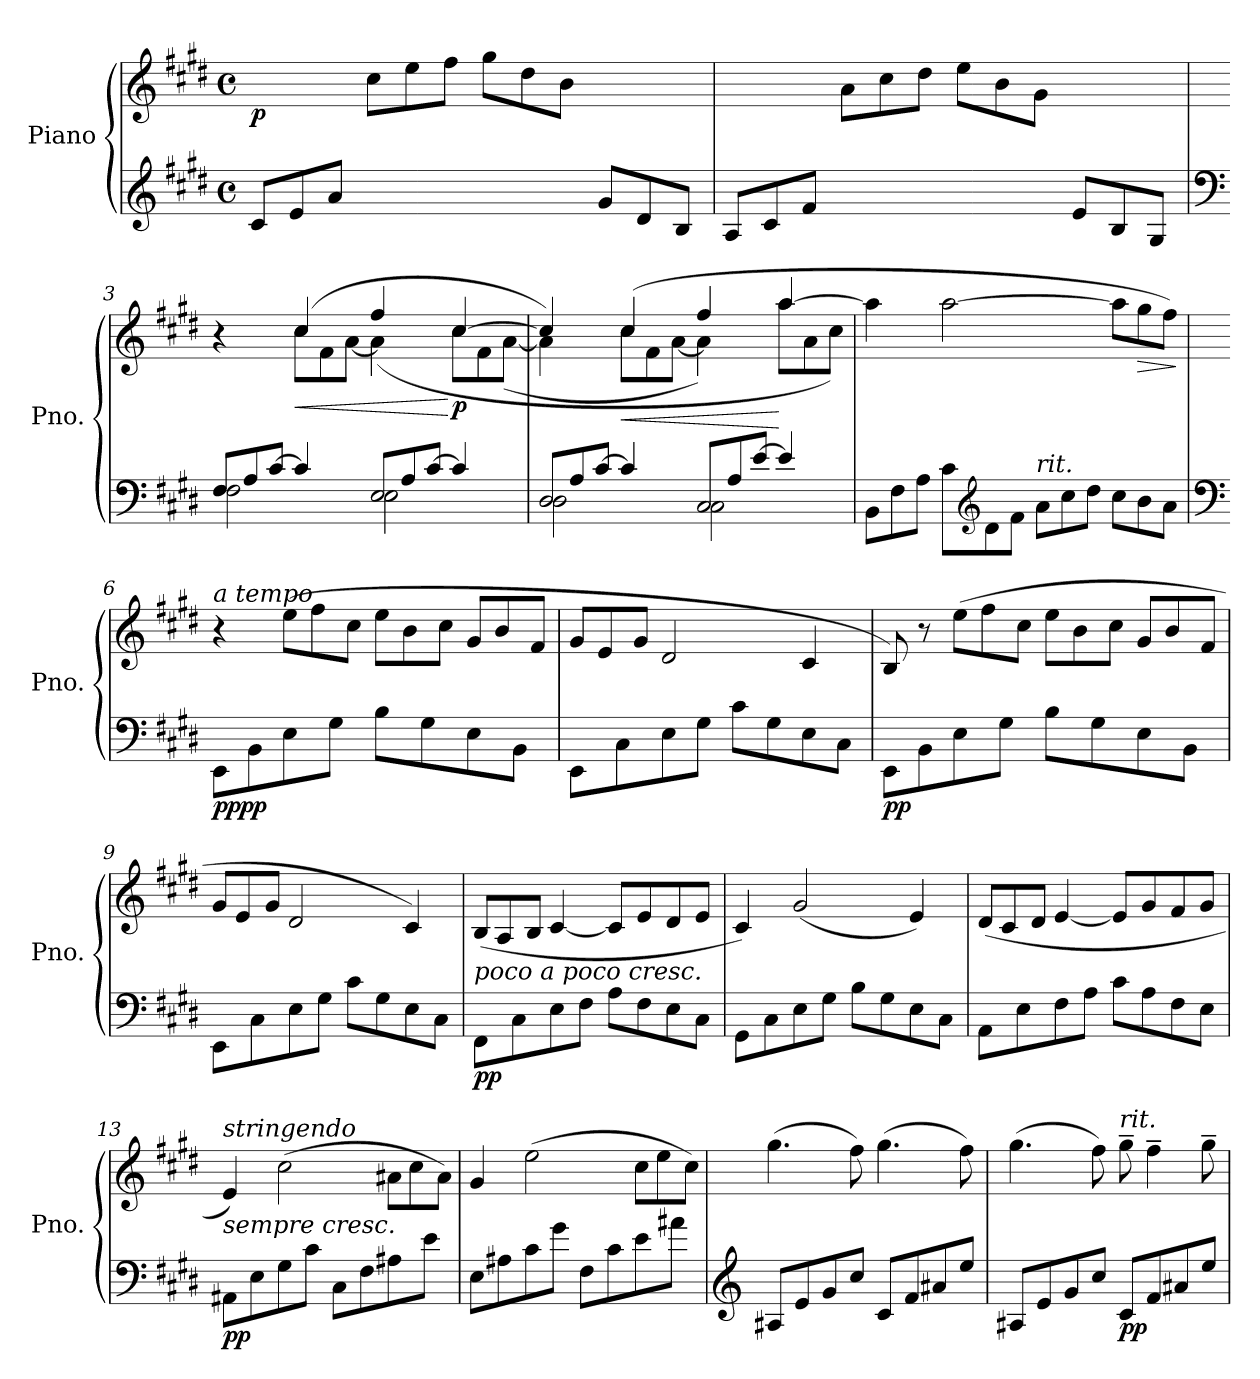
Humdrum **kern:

**kern	**kern	**dynam
*part1	*part1	*part1
*staff2	*staff1	*staff1/2
*I"Piano	*	*
*I'Pno.	*	*
*clefG2	*clefG2	*
*k[f#c#g#d#]	*k[f#c#g#d#]	*
*M4/4	*M4/4	*
*met(c)	*met(c)	*
*Xtuplet	*	*
=1	=1	=1
!	!LO:TX:a:B:t=Andantino con moto	!
!	!	!LO:DY:b
*	*^	*
12c#/L	4ryy	12ryy	p
*	*MM115	*	*
12e/	.	3%2ryy	.
*	*MM120	*	*
12a/J	.	.	.
*	*Xtuplet	*	*
4ryy	12cc#\L	.	.
.	12ee\	.	.
.	12ff#\J	.	.
4ryy	12gg#\L	.	.
.	12dd#\	.	.
.	12b\J	.	.
12g#/L	4ryy	6.ryy	.
*	*MM115	*	*
12d#/	.	.	.
12B/J	.	.	.
*	*v	*v	*
=2	=2	=2
12A/L	4ryy	.
*	*MM115	*
12c#/	.	.
*	*MM120	*
12f#/J	.	.
4ryy	12a\L	.
.	12cc#\	.
.	12dd#\J	.
4ryy	12ee\L	.
.	12b\	.
.	12g#\J	.
12e/L	4ryy	.
*	*MM115	*
12B/	.	.
12G#/J	.	.
=3	=3	=3
*clefF4	*	*
*	*MM110	*
!LO:N:head=open	!	!
*^	*^	*
(<12F#/L	2F#\	4r	4rffyy	.
*	*	*MM115	*	*
12A/	.	.	.	.
*	*	*MM120	*	*
[12c#/J	.	.	.	.
!	!	!	!	!LO:HP:b
4c#/]	.	(>4cc#/	12cc#\L	<
.	.	.	12f#\	.
.	.	.	[12a\J	.
*	*	*MM115	*	*
!LO:N:head=open	!	!	!	!
12E/L	2E\	4ff#/	(4a\]	.
12A/	.	.	.	.
[12c#/J	.	.	.	.
*	*	*MM120	*	*
!	!	!	!	!LO:DY:n=1:b
4c#/]	.	[4cc#/	12cc#\L	[ p
.	.	.	12f#\	.
.	.	.	([12a\J	.
!!LO:LB:g=z	!!
=4	=4	=4	=4	=4
!LO:N:head=open	!	!	!	!
12D#/L	2D#\	4cc#/])	4a\]	.
12A/	.	.	.	.
[12c#/J	.	.	.	.
*	*	*MM115	*	*
!	!	!	!	!LO:HP:b
4c#/]	.	(>4cc#/	12cc#\L	<
.	.	.	12f#\	.
.	.	.	[12a\J	.
!LO:N:head=open	!	!	!	!
(>12C#/L	2C#\	4ff#/	4a\])	.
12A/	.	.	.	.
[12e/J	.	.	.	.
*	*	*MM110	*	*
4e/]	.	[4aa/	12aa\L	[
.	.	.	12a\	.
.	.	.	(12cc#\J)	.
*v	*v	*	*	*
*	*v	*v	*
=5	=5	=5
*	*MM105	*
12BB\L	4aa\]	.
12F#\	.	.
12A\J	.	.
*	*MM100	*
12c#\L	[2aa\	.
*clefG2	*	*
12d#\	.	.
12f#\J	.	.
*	*MM90	*
!LO:TX:a:i:t=rit.	!	!
12a\L	.	.
12cc#\	.	.
*	*MM80	*
12dd#\J	.	.
*	*MM60	*
12cc#\L	12aa\L]	.
*	*MM50	*
!	!	!LO:HP:b
12b\	12gg#\	>
*	*MM30	*
12a\J	12ff#\J)	.
.	.	]
=6	=6	=6
*clefF4	*	*
*	*MM110	*
!	!LO:TX:a:i:t=a tempo	!
!	!	!LO:DY:b=2
!	!	!LO:DY:n=1:b
8EE\L	4r	pp pp
*	*MM115	*
8BB\	.	.
*	*MM120	*
8E\	(>12ee\L	.
.	12ff#\	.
8G#\J	.	.
.	12cc#\J	.
8B\L	12ee\L	.
.	12b\	.
8G#\	.	.
.	12cc#\J	.
8E\	12g#/L	.
.	12b/	.
8BB\J	.	.
.	12f#/J	.
=7	=7	=7
8EE\L	12g#/L	.
.	12e/	.
8C#\	.	.
.	12g#/J	.
8E\	2d#/	.
8G#\J	.	.
8c#\L	.	.
8G#\	.	.
*	*MM115	*
8E\	4c#/	.
8C#\J	.	.
!!LO:LB:g=z
=8	=8	=8
!	!	!LO:DY:b=2
8EE\L	8B/)	pp
8BB\	8r	.
*	*MM120	*
8E\	(>12ee\L	.
.	12ff#\	.
8G#\J	.	.
.	12cc#\J	.
8B\L	12ee\L	.
.	12b\	.
8G#\	.	.
.	12cc#\J	.
8E\	12g#/L	.
.	12b/	.
8BB\J	.	.
.	12f#/J	.
=9	=9	=9
8EE\L	12g#/L	.
.	12e/	.
8C#\	.	.
.	12g#/J	.
8E\	2d#/	.
8G#\J	.	.
8c#\L	.	.
8G#\	.	.
*	*MM115	*
8E\	4c#/)	.
8C#\J	.	.
=10	=10	=10
*	*MM120	*
!	!LO:TX:b:i:t=poco   a   poco   cresc.	!
!	!	!LO:DY:b=2
8FF#\L	(<12B/L	pp
.	12A/	.
8C#\	.	.
.	12B/J	.
8E\	[4c#/	.
8F#\J	.	.
8A\L	8c#/L]	.
8F#\	8e/	.
8E\	8d#/	.
8C#\J	8e/J	.
=11	=11	=11
8GG#\L	4c#/)	.
8C#\	.	.
8E\	(<2g#/	.
8G#\J	.	.
8B\L	.	.
8G#\	.	.
8E\	4e/)	.
8C#\J	.	.
!!LO:LB:g=z
=12	=12	=12
8AA\L	(<12d#/L	.
.	12c#/	.
8E\	.	.
.	12d#/J	.
8F#\	[4e/	.
8A\J	.	.
8c#\L	8e/L]	.
8A\	8g#/	.
8F#\	8f#/	.
8E\J	8g#/J	.
=13	=13	=13
!	!LO:TX:b:i:t=sempre  cresc.	!
!	!LO:TX:a:i:t=stringendo	!
!	!	!LO:DY:b=2
!	!	!LO:DY:n=1:b
8AA#X\L	4e/)	p p
8E\	.	.
*	*MM124	*
8G#\	(>2cc#\	.
8c#\J	.	.
8C#\L	.	.
8F#\	.	.
*	*MM128	*
8A#X\	12a#X\L	.
.	12cc#\	.
8e\J	.	.
.	12a#\J)	.
=14	=14	=14
*	*MM132	*
8E\L	4g#/	.
8A#X\	.	.
8c#\	(>2ee\	.
8g#\J	.	.
8F#\L	.	.
8c#\	.	.
*	*MM136	*
8e\	12cc#\L	.
.	12ee\	.
8a#X\J	.	.
.	12cc#\J)	.
=15	=15	=15
*clefG2	*	*
*	*MM132	*
8A#X/L	(>4.gg#\	.
8e/	.	.
8g#/	.	.
8cc#/J	8ff#\)	.
*	*MM128	*
8c#/L	(>4.gg#\	.
8f#/	.	.
8a#X/	.	.
8ee/J	8ff#\)	.
=16	=16	=16
*	*MM124	*
!	!	!LO:DY:b=2
!	!	!LO:DY:n=1:b
8A#X/L	(>4.gg#\	p mp
8e/	.	.
8g#/	.	.
8cc#/J	8ff#\)	.
*	*MM100	*
!	!LO:TX:a:i:t=rit.	!
!	!	!LO:DY:n=2:b=2
!	!	!LO:DY:n=3:b
8c#/L	8gg#~\	p p
*	*MM90	*
8f#/	4ff#~\	.
8a#X/	.	.
*	*MM80	*
8ee/J	8gg#~\	.
=	=	=
*-	*-	*-
